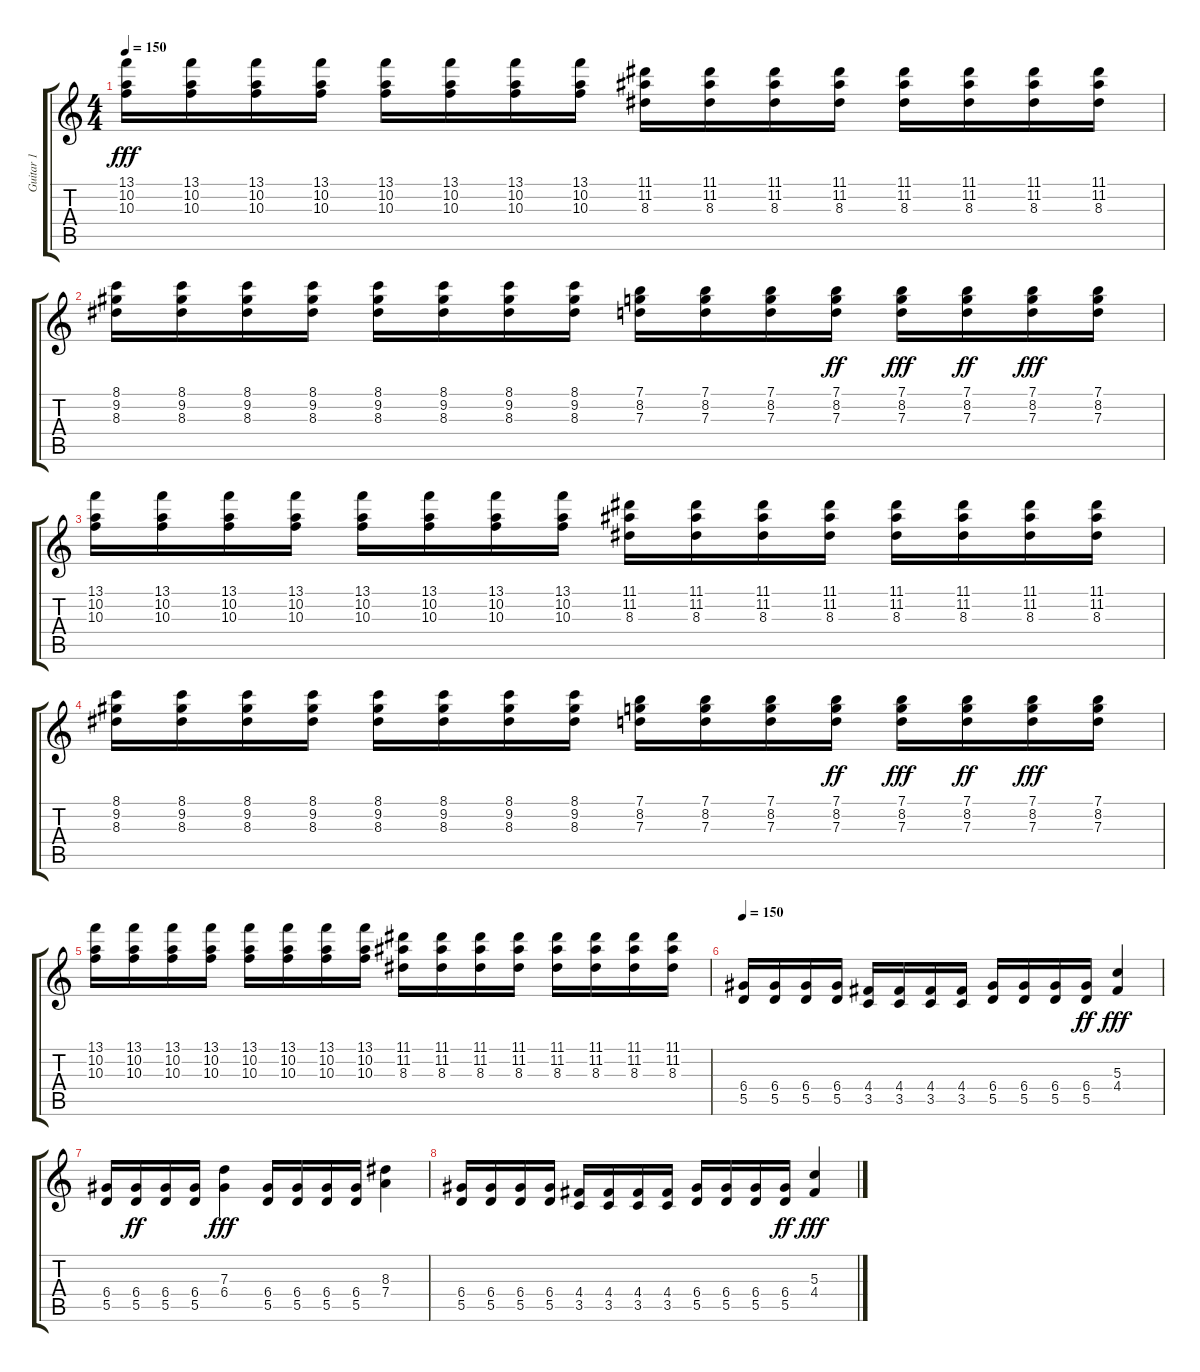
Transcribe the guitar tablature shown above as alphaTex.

\track ("Guitar 1" "Guitar 1") {instrument distortionguitar}
\staff {score tabs}
\tuning (E4 B3 G3 D3 A2 E2) {hide}
\ts (4 4)
\tempo 150
\clef g2
\ks c
(13.1 10.2 10.3).16{dy fff} (13.1 10.2 10.3).16 (13.1 10.2 10.3).16 (13.1 10.2 10.3).16 (13.1 10.2 10.3).16 (13.1 10.2 10.3).16 (13.1 10.2 10.3).16 (13.1 10.2 10.3).16 (11.1 11.2 8.3).16 (11.1 11.2 8.3).16 (11.1 11.2 8.3).16 (11.1 11.2 8.3).16 (11.1 11.2 8.3).16 (11.1 11.2 8.3).16 (11.1 11.2 8.3).16 (11.1 11.2 8.3).16 |
(8.1 9.2 8.3).16 (8.1 9.2 8.3).16 (8.1 9.2 8.3).16 (8.1 9.2 8.3).16 (8.1 9.2 8.3).16 (8.1 9.2 8.3).16 (8.1 9.2 8.3).16 (8.1 9.2 8.3).16 (7.1 8.2 7.3).16 (7.1 8.2 7.3).16 (7.1 8.2 7.3).16 (7.1 8.2 7.3).16{dy ff} (7.1 8.2 7.3).16{dy fff} (7.1 8.2 7.3).16{dy ff} (7.1 8.2 7.3).16{dy fff} (7.1 8.2 7.3).16 |
(13.1 10.2 10.3).16 (13.1 10.2 10.3).16 (13.1 10.2 10.3).16 (13.1 10.2 10.3).16 (13.1 10.2 10.3).16 (13.1 10.2 10.3).16 (13.1 10.2 10.3).16 (13.1 10.2 10.3).16 (11.1 11.2 8.3).16 (11.1 11.2 8.3).16 (11.1 11.2 8.3).16 (11.1 11.2 8.3).16 (11.1 11.2 8.3).16 (11.1 11.2 8.3).16 (11.1 11.2 8.3).16 (11.1 11.2 8.3).16 |
(8.1 9.2 8.3).16 (8.1 9.2 8.3).16 (8.1 9.2 8.3).16 (8.1 9.2 8.3).16 (8.1 9.2 8.3).16 (8.1 9.2 8.3).16 (8.1 9.2 8.3).16 (8.1 9.2 8.3).16 (7.1 8.2 7.3).16 (7.1 8.2 7.3).16 (7.1 8.2 7.3).16 (7.1 8.2 7.3).16{dy ff} (7.1 8.2 7.3).16{dy fff} (7.1 8.2 7.3).16{dy ff} (7.1 8.2 7.3).16{dy fff} (7.1 8.2 7.3).16 |
(13.1 10.2 10.3).16 (13.1 10.2 10.3).16 (13.1 10.2 10.3).16 (13.1 10.2 10.3).16 (13.1 10.2 10.3).16 (13.1 10.2 10.3).16 (13.1 10.2 10.3).16 (13.1 10.2 10.3).16 (11.1 11.2 8.3).16 (11.1 11.2 8.3).16 (11.1 11.2 8.3).16 (11.1 11.2 8.3).16 (11.1 11.2 8.3).16 (11.1 11.2 8.3).16 (11.1 11.2 8.3).16 (11.1 11.2 8.3).16 |
\tempo 150
(6.4 5.5).16 (6.4 5.5).16 (6.4 5.5).16 (6.4 5.5).16 (4.4 3.5).16 (4.4 3.5).16 (4.4 3.5).16 (4.4 3.5).16 (6.4 5.5).16 (6.4 5.5).16 (6.4 5.5).16 (6.4 5.5).16{dy ff} (5.3 4.4).4{dy fff} |
(6.4 5.5).16 (6.4 5.5).16{dy ff} (6.4 5.5).16 (6.4 5.5).16 (7.3 6.4).4{dy fff} (6.4 5.5).16 (6.4 5.5).16 (6.4 5.5).16 (6.4 5.5).16 (8.3 7.4).4 |
(6.4 5.5).16 (6.4 5.5).16 (6.4 5.5).16 (6.4 5.5).16 (4.4 3.5).16 (4.4 3.5).16 (4.4 3.5).16 (4.4 3.5).16 (6.4 5.5).16 (6.4 5.5).16 (6.4 5.5).16 (6.4 5.5).16{dy ff} (5.3 4.4).4{dy fff}
